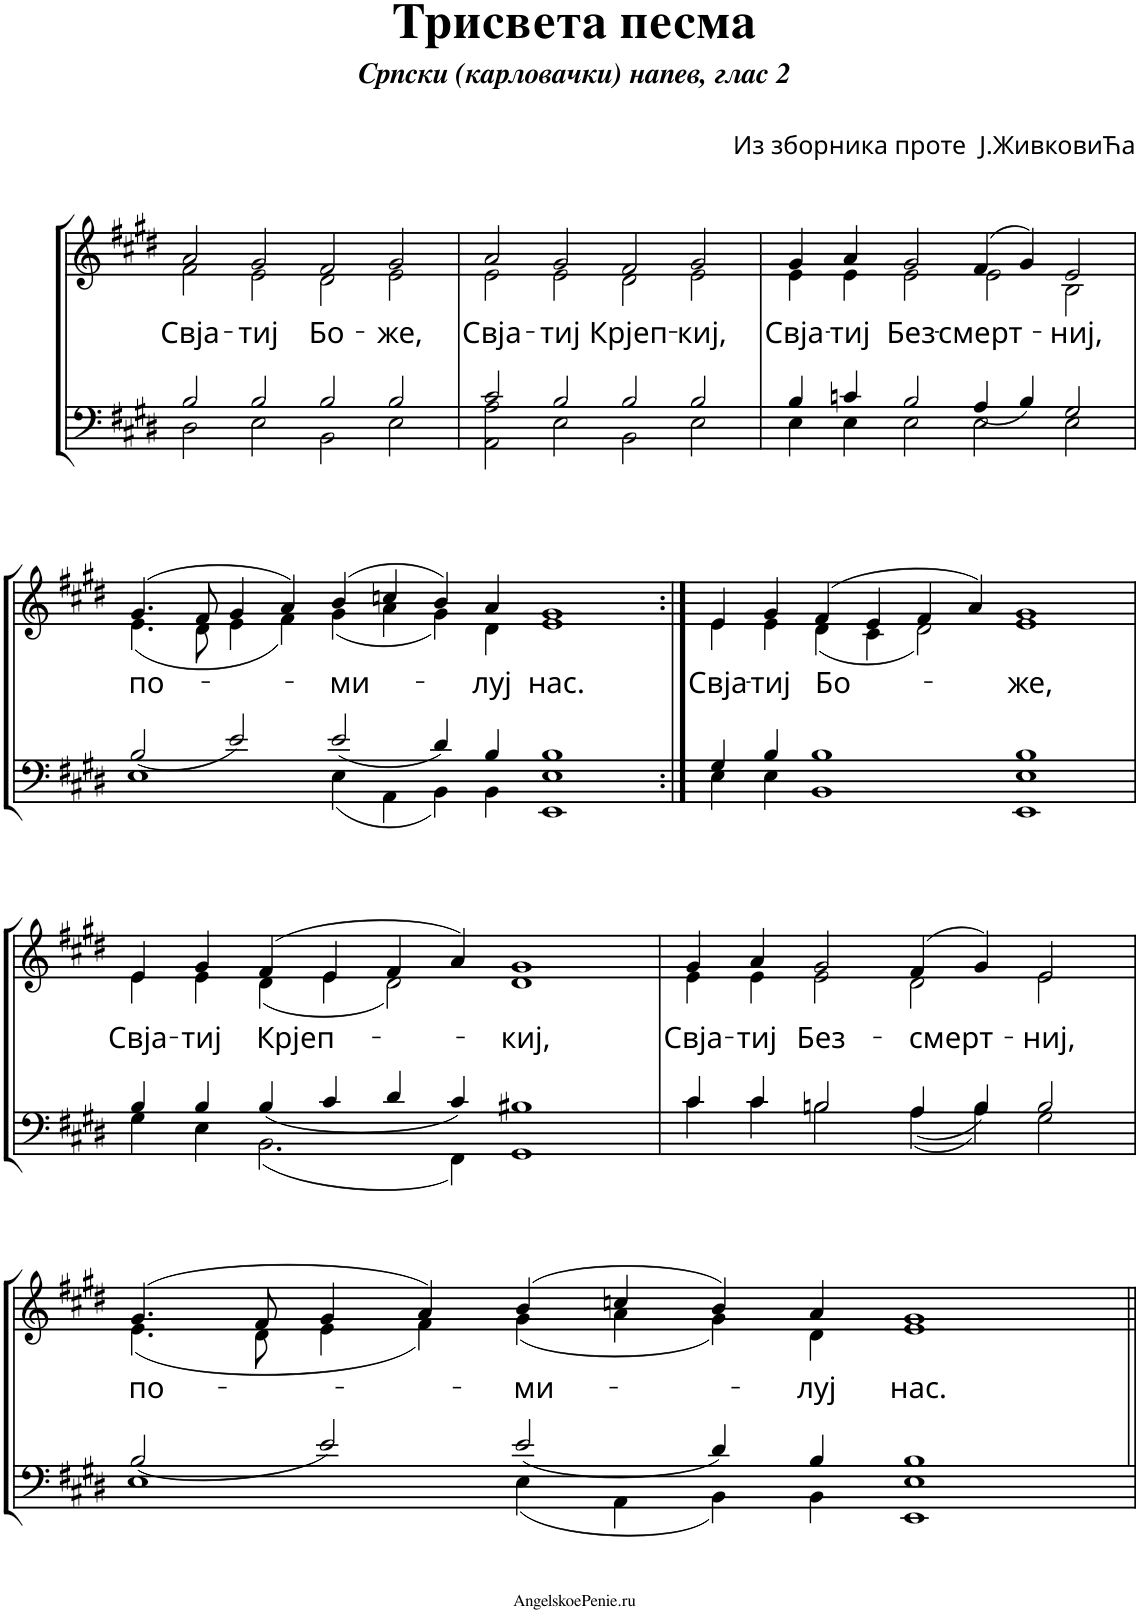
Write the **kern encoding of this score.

**kern	**kern	**text
*part1	*part1	*part1
*staff2	*staff1	*staff1
*I"Piano	*	*
*I'Pno.	*	*
*clefF4	*clefG2	*
*k[f#c#g#d#]	*k[f#c#g#d#]	*
*M4/2	*M4/2	*
=1	=1	=1
*^	*^	*
*	*^	*	*	*
!	!	!	!	!	!LO:LY:b
0ryy	2B/	2D#\	2a/	2f#\	Свjа-
!	!	!	!	!	!LO:LY:b
.	2B/	2E\	2g#/	2e\	-тиj
!	!	!	!	!	!LO:LY:b
.	2B/	2BB\	2f#/	2d#\	Бо-
!	!	!	!	!	!LO:LY:b
.	2B/	2E\	2g#/	2e\	-же,
=2	=2	=2	=2	=2	=2
!	!	!	!	!	!LO:LY:b
0ryy	2c#/	2AA\ 2A\	2a/	2e\	Свjа-
!	!	!	!	!	!LO:LY:b
.	2B/	2E\	2g#/	2e\	-тиj
!	!	!	!	!	!LO:LY:b
.	2B/	2BB\	2f#/	2d#\	Крjеп-
!	!	!	!	!	!LO:LY:b
.	2B/	2E\	2g#/	2e\	-киj,
=3	=3	=3	=3	=3	=3
!	!	!	!	!	!LO:LY:b
0ryy	4B/	4E\	4g#/	4e\	Свja-
!	!	!	!	!	!LO:LY:b
.	4cn/	4E\	4a/	4e\	тиj
!	!	!	!	!	!LO:LY:b
.	2B/	2E\	2g#/	2e\	Без-
!	!	!	!	!	!LO:LY:b
.	4A/	2E\	(4f#/	2e\	-смерт-
.	4B/	.	4g#/)	.	.
!	!	!	!	!	!LO:LY:b
.	2G#/	2E\	2e/	2B\	-ниj,
!!LO:LB:g=z	!!
=4	=4	=4	=4	=4	=4
!	!	!	!	!	!LO:LY:b
0ryy	2B/	1E	(4.g#/	(4.e\	по-
.	.	.	8f#/	8d#\	.
.	2e/	.	4g#/	4e\	.
.	.	.	4a/)	4f#\)	.
!	!	!	!	!	!LO:LY:b
.	2e/	4E\	(4b/	(4g#\	-ми-
.	.	4AA\	4ccn/	4a\	.
.	4d#/	4BB\	4b/)	4g#\)	.
!	!	!	!	!	!LO:LY:b
.	4B/	4BB\	4a/	4d#\	-луj
!	!	!	!	!	!LO:LY:b
1ryy	1B	1EE 1E	1g#	1e	нас.
=5:|!	=5:|!	=5:|!	=5:|!	=5:|!	=5:|!
!	!	!	!	!	!LO:LY:b
0ryy	4G#/	4E\	4e/	4e\	Свjа-
!	!	!	!	!	!LO:LY:b
.	4B/	4E\	4g#/	4e\	-тиj
!	!	!	!	!	!LO:LY:b
.	1B	1BB	(4f#/	(4d#\	Бо-
.	.	.	4e/	4c#\	.
.	.	.	4f#/	2d#\)	.
.	.	.	4a/)	.	.
!	!	!	!	!	!LO:LY:b
.	[2B	[2EE [2E	[2g#	[2e	-же,
!!LO:LB:g=z	!!
=6	=6	=6	=6	=6	=6
!	!	!	!	!	!LO:LY:b
0ryy	4B/	4G#\	4e/	4e\	Свjа-
.	2B]	2EE] 2E]	2g#]	2e]	.
!	!	!	!	!	!LO:LY:b
.	4B/	4E\	4g#/	4e\	-тиj
!	!	!	!	!	!LO:LY:b
.	4B/	2.BB\	(4f#/	(4d#\	Крjеп-
.	4c#/	.	4e/	4e\	.
.	4d#/	.	4f#/	2d#\)	.
.	4c#/	4FF#\	4a/)	.	.
!	!	!	!	!	!LO:LY:b
2ryy	[2B#X	[2GG#	[2g#	[2d#	-киj,
=7	=7	=7	=7	=7	=7
!	!	!	!	!	!LO:LY:b
0ryy	4c#/	4c#\	4g#/	4e\	Свjа-
.	2B#]	2GG#]	2g#]	2d#]	.
!	!	!	!	!	!LO:LY:b
.	4c#/	4c#\	4a/	4e\	-тиj
!	!	!	!	!	!LO:LY:b
.	2Bn/	2Bn\	2g#/	2e\	Без-
!	!	!	!	!	!LO:LY:b
.	4A/	4A\	(4f#/	2d#\	-смерт-
.	4B/	4B\	4g#/)	.	.
!	!	!	!	!	!LO:LY:b
2ryy	2B/	2G#\	2e/	2e\	-ниj,
!!LO:LB:g=z	!!
=8	=8	=8	=8	=8	=8
!	!	!	!	!	!LO:LY:b
0ryy	2B/	1E	(4.g#/	(4.e\	по-
.	.	.	8f#/	8d#\	.
.	2e/	.	4g#/	4e\	.
.	.	.	4a/)	4f#\)	.
!	!	!	!	!	!LO:LY:b
.	2e/	4E\	(4b/	(4g#\	-ми-
.	.	4AA\	4ccn/	4a\	.
.	4d#/	4BB\	4b/)	4g#\)	.
!	!	!	!	!	!LO:LY:b
.	4B/	4BB\	4a/	4d#\	-луj
!	!	!	!	!	!LO:LY:b
1ryy	1B	1EE 1E	1g#	1e	нас.
*v	*v	*v	*	*	*
*	*v	*v	*
=||	=||	=||
*-	*-	*-
